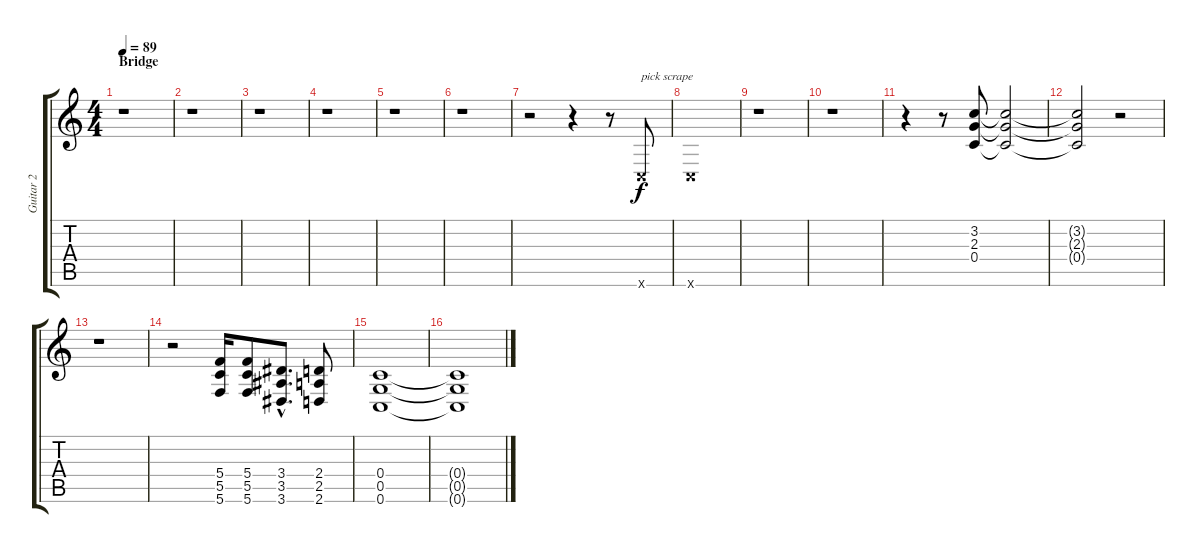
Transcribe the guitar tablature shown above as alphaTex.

\track ("Guitar 2" "Guitar 2") {instrument distortionguitar}
\staff {score tabs}
\tuning (D4 A3 F3 C3 G2 C2) {hide}
\ts (4 4)
\section ("" "Bridge")
\tempo 89
\clef g2
\ks c
r.1{dy f} |
r.1 |
r.1 |
r.1 |
r.1 |
r.1 |
r.2 r.4 r.8 0.6{x}.8{txt "pick scrape"} |
0.6{x}.1 |
r.1 |
r.1 |
r.4 r.8 (3.2 2.3 0.4).8 (3.2{t} 2.3{t} 0.4{t}).2 |
(3.2{t} 2.3{t} 0.4{t}).2 r.2 |
r.1 |
r.2 (5.4 5.5 5.6).16 (5.4 5.5 5.6).8 (3.4{hac} 3.5{hac} 3.6{hac}).8{d} (2.4 2.5 2.6).8 |
(0.4 0.5 0.6).1 |
(0.4{t} 0.5{t} 0.6{t}).1
